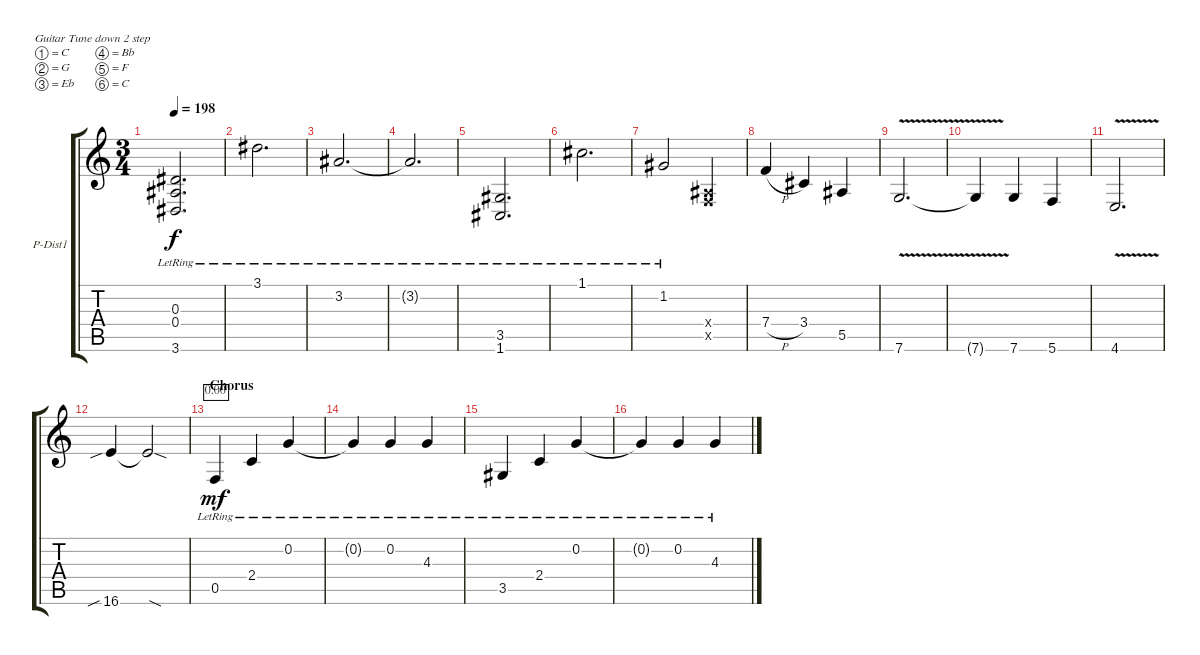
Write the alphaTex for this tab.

\defaultSystemsLayout 4
\bracketExtendMode groupsimilarinstruments
\firstSystemTrackNameOrientation horizontal
\otherSystemsTrackNameOrientation horizontal
\track ("Petrucci Dist 1" "P-Dist1") {instrument distortionguitar}
\staff {score tabs}
\tuning (C4 G3 Eb3 Bb2 F2 C2)
\ts (3 4)
\tempo 198
\clef g2
\ks c
(3.6 0.4 0.3{lr}).2{d dy f} |
3.1{lr}.2{d} |
3.2{lr}.2{d} |
3.2{lr t}.2{d} |
(1.6 3.5{lr}).2{d} |
1.1{lr}.2{d} |
1.2{lr}.2 (0.5{x} 0.4{x}).4 |
7.4{h}.4 3.4.4 5.5.4 |
7.6{v}.2{d} |
7.6{v t}.4 7.6.4 5.6.4 |
4.6{v}.2{d} |
16.6{sib}.4 16.6{sod t}.2 |
\section ("" "Chorus")
0.5{lr}.4{dy mf timer} 2.4{lr}.4 0.2{lr}.4 |
0.2{lr t}.4 0.2{lr}.4 4.3{lr}.4 |
3.5{lr}.4 2.4{lr}.4 0.2{lr}.4 |
0.2{lr t}.4 0.2{lr}.4 4.3{lr}.4
